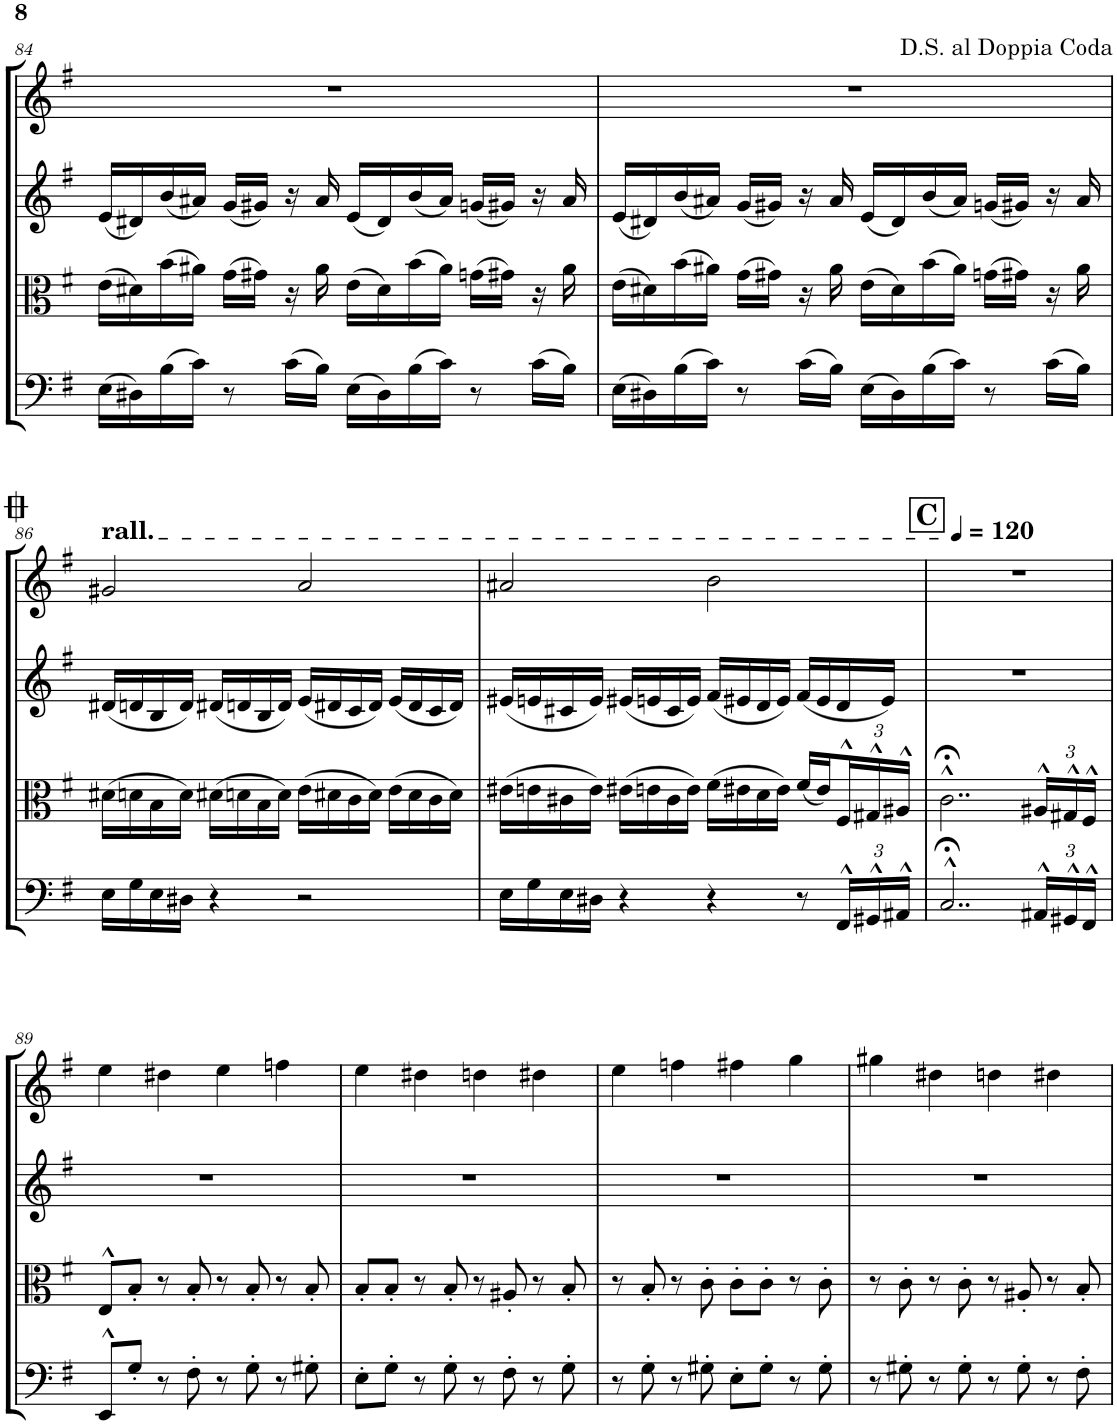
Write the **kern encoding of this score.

**kern	**kern	**kern	**kern
*part4	*part3	*part2	*part1
*staff4	*staff3	*staff2	*staff1
*I"チェロ	*I"ヴィオラ	*I"ヴァイオリン第2	*I"ヴァイオリン第1
!!LO:PB:g=z
*clefF4	*clefC3	*clefG2	*clefG2
*k[f#]	*k[f#]	*k[f#]	*k[f#]
*M4/4	*M4/4	*M4/4	*M4/4
=84	=84	=84	=84
(16E\LL	(16e\LL	(16e/LL	1r
16D#X\)	16d#X\)	16d#X/)	.
(16B\	(16b\	(16b/	.
16c\JJ)	16a#X\JJ)	16a#X/JJ)	.
8r	(16g\LL	(16g/LL	.
.	16g#X\JJ)	16g#X/JJ)	.
(16c\LL	16r	16r	.
16B\JJ)	16a#\	16a#/	.
(16E\LL	(16e\LL	(16e/LL	.
16D#\)	16d#\)	16d#/)	.
(16B\	(16b\	(16b/	.
16c\JJ)	16a#\JJ)	16a#/JJ)	.
8r	(16gn\LL	(16gn/LL	.
.	16g#X\JJ)	16g#X/JJ)	.
(16c\LL	16r	16r	.
16B\JJ)	16a#\	16a#/	.
=85	=85	=85	=85
(16E\LL	(16e\LL	(16e/LL	1r
16D#X\)	16d#X\)	16d#X/)	.
(16B\	(16b\	(16b/	.
16c\JJ)	16a#X\JJ)	16a#X/JJ)	.
8r	(16g\LL	(16g/LL	.
.	16g#X\JJ)	16g#X/JJ)	.
(16c\LL	16r	16r	.
16B\JJ)	16a#\	16a#/	.
(16E\LL	(16e\LL	(16e/LL	.
16D#\)	16d#\)	16d#/)	.
(16B\	(16b\	(16b/	.
16c\JJ)	16a#\JJ)	16a#/JJ)	.
8r	(16gn\LL	(16gn/LL	.
.	16g#X\JJ)	16g#X/JJ)	.
(16c\LL	16r	16r	.
16B\JJ)	16a#\	16a#/	.
!	!	!	!LO:TX:a:t=D.S. al Doppia Coda
!!LO:LB:g=z
=86	=86	=86	=86
!	!	!	!LO:TX:a:t=rall.
16E\LL	(16d#X\LL	(16d#X/LL	2g#X/
16G\	16dn\	16dn/	.
16E\	16B\	16B/	.
16D#X\JJ	16d\JJ)	16d/JJ)	.
4r	(16d#X\LL	(16d#X/LL	.
.	16dn\	16dn/	.
.	16B\	16B/	.
.	16d\JJ)	16d/JJ)	.
2r	(16e\LL	(16e/LL	2a/
.	16d#X\	16d#X/	.
.	16c\	16c/	.
.	16d#\JJ)	16d#/JJ)	.
.	(16e\LL	(16e/LL	.
.	16d#\	16d#/	.
.	16c\	16c/	.
.	16d#\JJ)	16d#/JJ)	.
=87	=87	=87	=87
16E\LL	(16e#X\LL	(16e#X/LL	2a#X/
16G\	16en\	16en/	.
16E\	16c#X\	16c#X/	.
16D#X\JJ	16e\JJ)	16e/JJ)	.
4r	(16e#X\LL	(16e#X/LL	.
.	16en\	16en/	.
.	16c#\	16c#/	.
.	16e\JJ)	16e/JJ)	.
4r	(16f#\LL	(16f#/LL	2b\
.	16e#X\	16e#X/	.
.	16d\	16d/	.
.	16e#\JJ)	16e#/JJ)	.
8r	(16f#/LL	(16f#/LL	.
.	16e#/)	16e#/	.
*Xbrackettup	*Xbrackettup	*	*
24FF#^^/LL	24F#^^/	16d/	.
24GG#X^^/	24G#X^^/	.	.
.	.	16e#/JJ)	.
24AA#X^^/JJ	24A#X^^/JJ	.	.
=88	=88	=88	=88
!!LO:REH:place=s1:a:B:cj:fs=14:t=C
*	*	*	*MM120
2..C;<^^/	2..c;<^^\	1r	1r
24AA#X^^/LL	24A#X^^/LL	.	.
24GG#X^^/	24G#X^^/	.	.
24FF#^^/JJ	24F#^^/JJ	.	.
!!LO:LB:g=z
=89	=89	=89	=89
8EE^^/L	8E^^/L	1r	4ee\
8G'/J	8B'/J	.	.
8r	8r	.	4dd#X\
8F#'\	8B'/	.	.
8r	8r	.	4ee\
8G'\	8B'/	.	.
8r	8r	.	4ffn\
8G#X'\	8B'/	.	.
=90	=90	=90	=90
8E'\L	8B'/L	1r	4ee\
8G'\J	8B'/J	.	.
8r	8r	.	4dd#X\
8G'\	8B'/	.	.
8r	8r	.	4ddn\
8F#'\	8A#X'/	.	.
8r	8r	.	4dd#X\
8G'\	8B'/	.	.
=91	=91	=91	=91
8r	8r	1r	4ee\
8G'\	8B'/	.	.
8r	8r	.	4ffn\
8G#X'\	8c'\	.	.
8E'\L	8c'\L	.	4ff#X\
8G#'\J	8c'\J	.	.
8r	8r	.	4gg\
8G#'\	8c'\	.	.
=92	=92	=92	=92
8r	8r	1r	4gg#X\
8G#X'\	8c'\	.	.
8r	8r	.	4dd#X\
8G#'\	8c'\	.	.
8r	8r	.	4ddn\
8G#'\	8A#X'/	.	.
8r	8r	.	4dd#X\
8F#'\	8B'/	.	.
=	=	=	=
*-	*-	*-	*-
